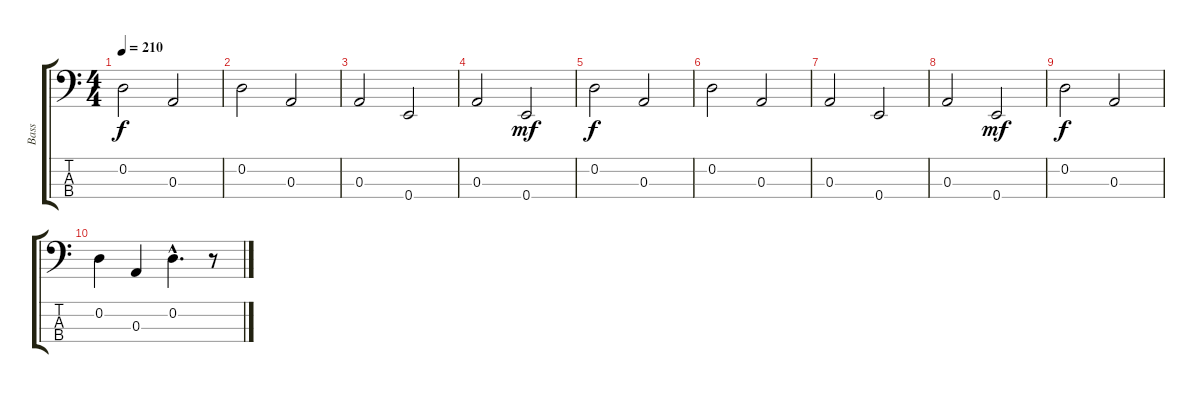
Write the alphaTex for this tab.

\track ("Bass  " "Bass  ") {instrument electricbassfinger}
\staff {score tabs}
\tuning (G2 D2 A1 E1) {hide}
\ts (4 4)
\tempo 210
\clef f4
\ks c
0.2.2{dy f} 0.3.2 |
0.2.2 0.3.2 |
0.3.2 0.4.2 |
0.3.2 0.4.2{dy mf} |
0.2.2{dy f} 0.3.2 |
0.2.2 0.3.2 |
0.3.2 0.4.2 |
0.3.2 0.4.2{dy mf} |
0.2.2{dy f} 0.3.2 |
0.2.4 0.3.4 0.2{hac}.4{d} r.8
